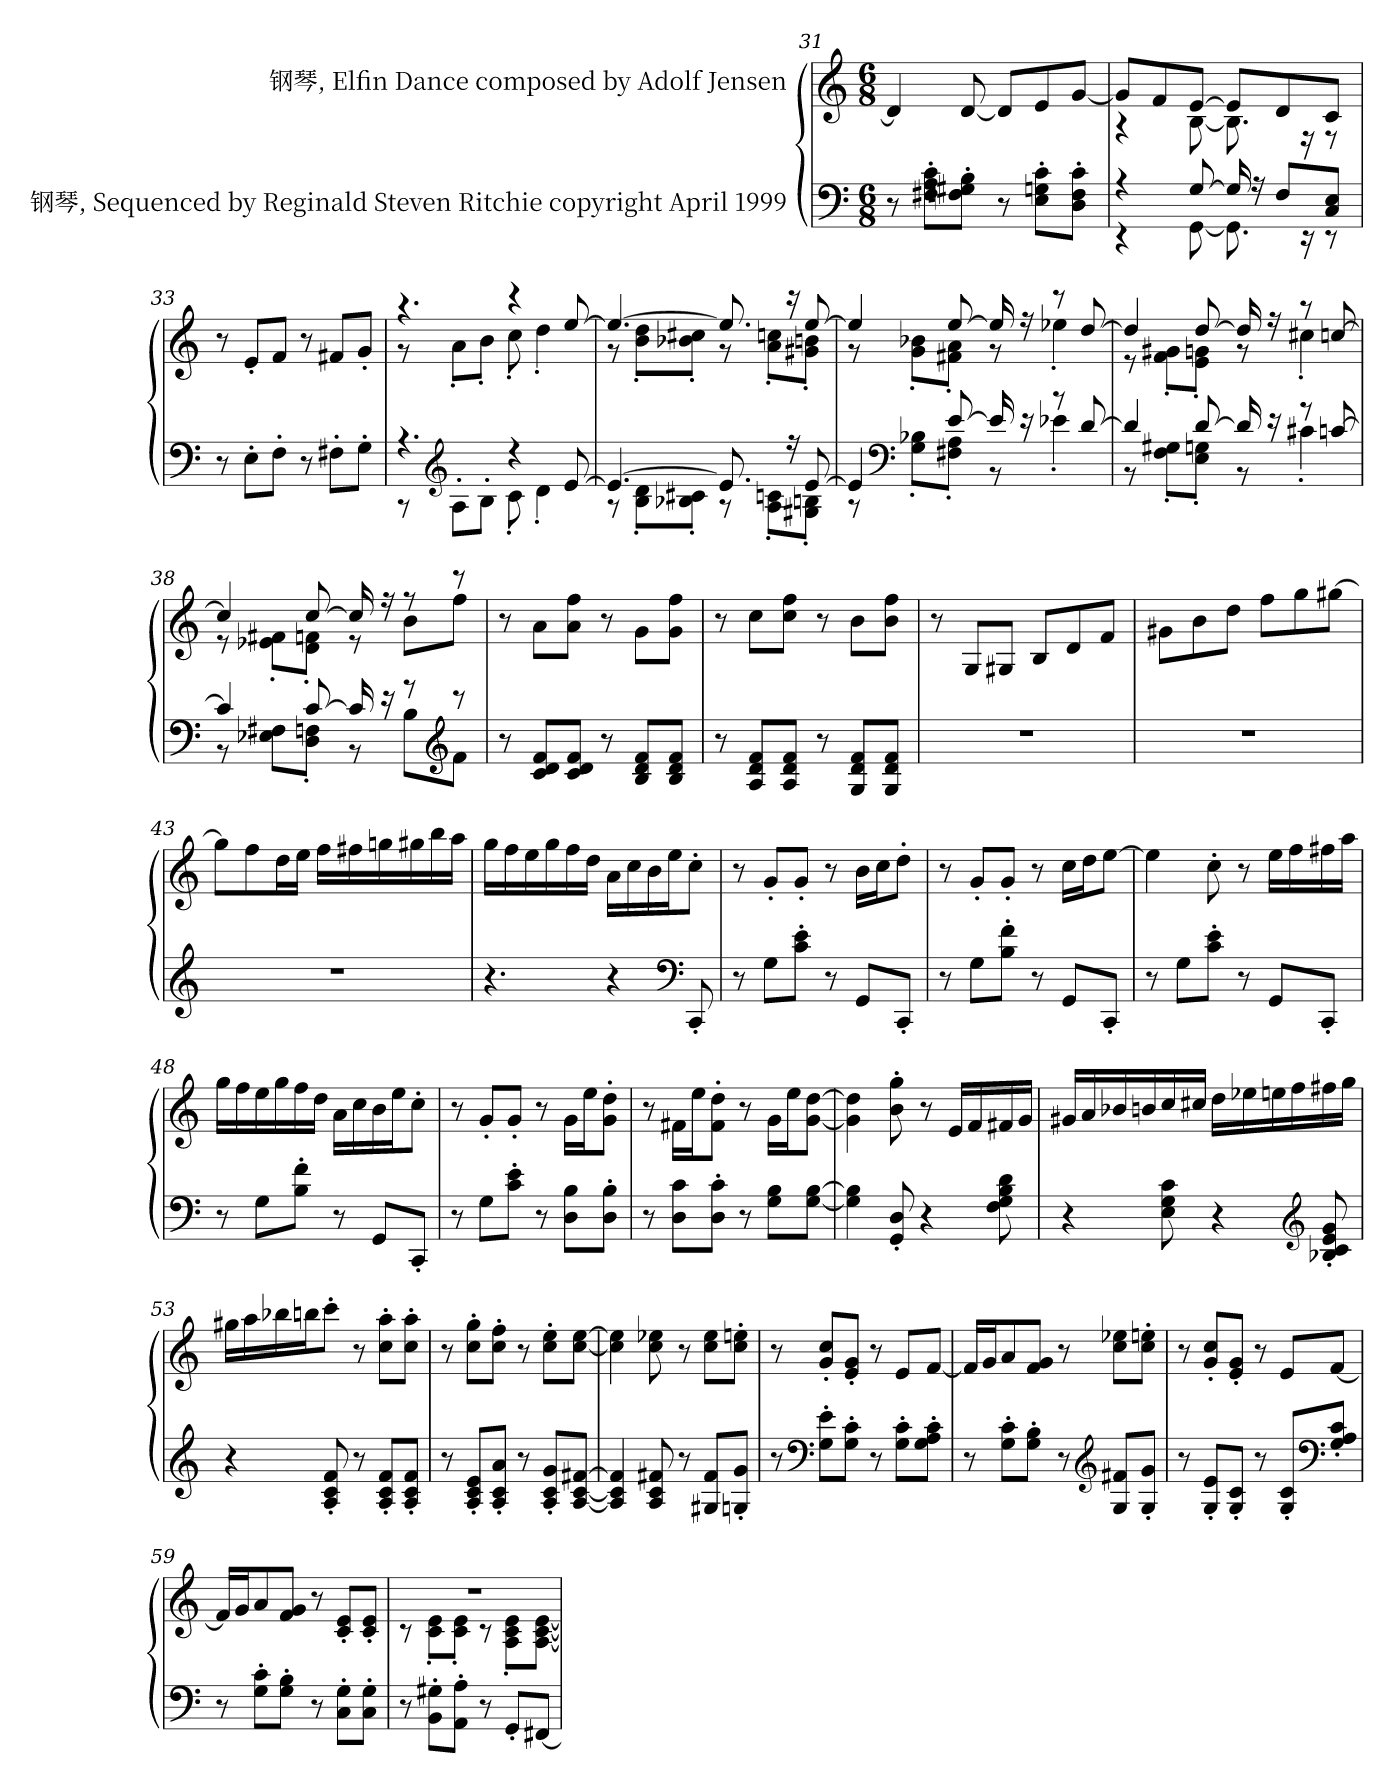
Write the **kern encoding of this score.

**kern	**kern
*part2	*part1
*staff2	*staff1
*I"钢琴, Sequenced by Reginald Steven Ritchie copyright April 1999	*I"钢琴, Elfin Dance  composed by Adolf Jensen
*clefF4	*clefG2
*k[]	*k[]
*M6/8	*M6/8
=31	=31
8r	4d/]
8F#X\' 8A\' 8c\'L	.
8Fn\' 8G#X\' 8B\'J	[8d/
8r	8d/L]
8E\' 8Gn\' 8c\'L	8e/
8D\' 8F\' 8c\'J	[8g/J
=32	=32
*^	*^
4r	4r	8g/L]	4r
.	.	8f/	.
[8G/	[8GG\	[8e/J	[8B\
16G/]	8.GG\]	8e/L]	8.B\]
16r	.	.	.
8F/L	.	8d/	.
.	16r	.	16r
8C/ 8E/J	8r	8c/J	8r
*v	*v	*	*
*	*v	*v
=33	=33
8r	8r
8E'\L	8e'/L
8F'\J	8f/J
8r	8r
8F#X'\L	8f#X/L
8G'\J	8g'/J
!!LO:LB:g=z
=34	=34
*^	*^
4.r	8r	4.r	8r
*clefG2	*	*	*
.	8A'\L	.	8a'\L
.	8B'\J	.	8b'\J
4r	8c'\	4r	8cc'\
.	4d'\	.	4dd'\
[8e/	.	[8ee/	.
=35	=35	=35	=35
4.e/_	8r	4.ee/_	8r
.	8B\' 8d\'L	.	8b\' 8dd\'L
.	8B-X\' 8c#X\'J	.	8b-X\' 8cc#X\'J
8.e/]	8r	8.ee/]	8r
.	8A\' 8cn\'L	.	8a\' 8ccn\'L
16r	.	16r	.
[8e/	8G#X\' 8Bn\'J	[8ee/	8g#X\' 8bn\'J
=36	=36	=36	=36
4e/]	8r	4ee/]	8r
*clefF4	*	*	*
.	8G\' 8B-X\'L	.	8g\' 8b-X\'L
[8e/	8F#X\' 8A\'J	[8ee/	8f#X\' 8a\'J
16e/]	8r	16ee/]	8r
16r	.	16r	.
8r	4e-X'\	8r	4ee-X'\
[8d/	.	[8dd/	.
!!LO:LB:g=z	!!
=37	=37	=37	=37
4d/]	8r	4dd/]	8r
.	8F\' 8G#X\'L	.	8f\' 8g#X\'L
[8d/	8E\' 8Gn\'J	[8dd/	8e\' 8gn\'J
16d/]	8r	16dd/]	8r
16r	.	16r	.
8r	4c#X'\	8r	4cc#X'\
[8cn/	.	[8ccn/	.
=38	=38	=38	=38
4c/]	8r	4cc/]	8r
.	8E-X\ 8F#X\L	.	8e-X\' 8f#X\'L
[8c/	8D\' 8Fn\'J	[8cc/	8d\' 8fn\'J
16c/]	8r	16cc/]	8r
16r	.	16r	.
8r	8B\L	8r	8b\L
*clefG2	*	*	*
8r	8f\J	8r	8ff\J
*v	*v	*	*
*	*v	*v
=39	=39
8r	8r
8c/ 8d/ 8f/L	8a\L
8c/ 8d/ 8f/J	8a\ 8ff\J
8r	8r
8B/ 8d/ 8f/L	8g\L
8B/ 8d/ 8f/J	8g\ 8ff\J
=40	=40
8r	8r
8A/ 8d/ 8f/L	8cc\L
8A/ 8d/ 8f/J	8cc\ 8ff\J
8r	8r
8G/ 8d/ 8f/L	8b\L
8G/ 8d/ 8f/J	8b\ 8ff\J
!!LO:LB:g=z
=41	=41
2.r	8r
.	8G/L
.	8G#X/J
.	8B/L
.	8d/
.	8f/J
=42	=42
2.r	8g#X\L
.	8b\
.	8dd\J
.	8ff\L
.	8gg\
.	[8gg#X\J
=43	=43
2.r	8gg#\L]
.	8ff\
.	16dd\L
.	16ee\JJ
.	16ff\LL
.	16ff#X\
.	16ggn\
.	16gg#X\
.	16bb\
.	16aa\JJ
=44	=44
4.r	16gg\LL
.	16ff\
.	16ee\
.	16gg\
.	16ff\
.	16dd\JJ
4r	16a\LL
.	16cc\
.	16b\
.	16ee\J
*clefF4	*
8CC'/	8cc'\J
!!LO:LB:g=z
=45	=45
8r	8r
8G\L	8g'/L
8c\' 8e\'J	8g'/J
8r	8r
8GG/L	16b\LL
.	16cc\J
8CC'/J	8dd'\J
=46	=46
8r	8r
8G\L	8g'/L
8B\' 8f\'J	8g'/J
8r	8r
8GG/L	16cc\LL
.	16dd\J
8CC'/J	[8ee\J
=47	=47
8r	4ee\]
8G\L	.
8c\' 8e\'J	8cc'\
8r	8r
8GG/L	16ee\LL
.	16ff\
8CC'/J	16ff#X\
.	16aa\JJ
=48	=48
8r	16gg\LL
.	16ff\
8G\L	16ee\
.	16gg\
8B\' 8f\'J	16ff\
.	16dd\JJ
8r	16a\LL
.	16cc\
8GG/L	16b\
.	16ee\J
8CC'/J	8cc'\J
=49	=49
8r	8r
8G\L	8g'/L
8c\' 8e\'J	8g'/J
8r	8r
8D\ 8B\L	16g\LL
.	16ee\J
8D\' 8B\'J	8g\' 8dd\'J
!!LO:PB:g=z
=50	=50
8r	8r
8D\ 8c\L	16f#X\LL
.	16ee\J
8D\' 8c\'J	8f#\' 8dd\'J
8r	8r
8G\ 8B\L	16g\LL
.	16ee\J
[8G\ [8B\J	[8g\ [8dd\J
=51	=51
4G\] 4B\]	4g\] 4dd\]
8GG/' 8D/'	8b\' 8gg\'
4r	8r
.	16e/LL
.	16f/
8F\ 8G\ 8B\ 8d\	16f#X/
.	16g/JJ
=52	=52
4r	16g#X/LL
.	16a/
.	16b-X/
.	16bn/
8E\ 8G\ 8c\	16cc/
.	16cc#X/JJ
4r	16dd\LL
.	16ee-X\
.	16een\
.	16ff\
*clefG2	*
8B-X/' 8c/' 8e/' 8g/'	16ff#X\
.	16gg\JJ
!!LO:LB:g=z
=53	=53
4r	16gg#X\LL
.	16aa\
.	16bb-X\
.	16bbn\J
8A/' 8c/' 8f/'	8ccc'\J
8r	8r
8A/' 8c/' 8f/'L	8cc\' 8aa\'L
8A/' 8c/' 8f/'J	8cc\' 8aa\'J
=54	=54
8r	8r
8A/' 8c/' 8e/'L	8cc\' 8gg\'L
8A/' 8c/' 8a/'J	8cc\' 8ff\'J
8r	8r
8A/' 8c/' 8g/'L	8cc\' 8ee\'L
[8A/ [8c/ [8f#X/J	[8cc\ [8ee\J
=55	=55
4A/] 4c/] 4f#/]	4cc\] 4ee\]
8A/ 8c/ 8f#X/	8cc\ 8ee-X\
8r	8r
8G#X/ 8f#/L	8cc\ 8ee-\L
8Gn/' 8g/'J	8cc\' 8een\'J
=56	=56
8r	8r
*clefF4	*
8G\' 8e\'L	8g/' 8cc/'L
8G\' 8c\'J	8e/' 8g/'J
8r	8r
8G\' 8c\'L	8e/L
8G\' 8A\' 8c\'J	[8f/J
!!LO:LB:g=z
=57	=57
8r	16f/LL]
.	16g/J
8G\' 8c\'L	8a/
8G\' 8B\'J	8f/ 8g/J
8r	8r
*clefG2	*
8G/ 8f#X/L	8cc\ 8ee-X\L
8G/' 8g/'J	8cc\' 8een\'J
=58	=58
8r	8r
8G/' 8e/'L	8g/' 8cc/'L
8G/' 8c/'J	8e/' 8g/'J
8r	8r
8G/' 8c/'L	8e/L
*clefF4	*
8G/' 8A/' 8c/'J	[8f/J
=59	=59
8r	16f/LL]
.	16g/J
8G\' 8c\'L	8a/
8G\' 8B\'J	8f/ 8g/J
8r	8r
8C\' 8G\'L	8c/' 8e/'L
8C\' 8G\'J	8c/' 8e/'J
=60	=60
*	*^
8r	2.r	8r
8BB\' 8G#X\'L	.	8c\' 8e\'L
8AA\' 8A\'J	.	8c\' 8e\'J
8r	.	8r
8GG'/L	.	8A\' 8c\' 8e\'L
[8FF#X/J	.	[8A\ [8c\ [8e\J
*	*v	*v
=	=
*-	*-
